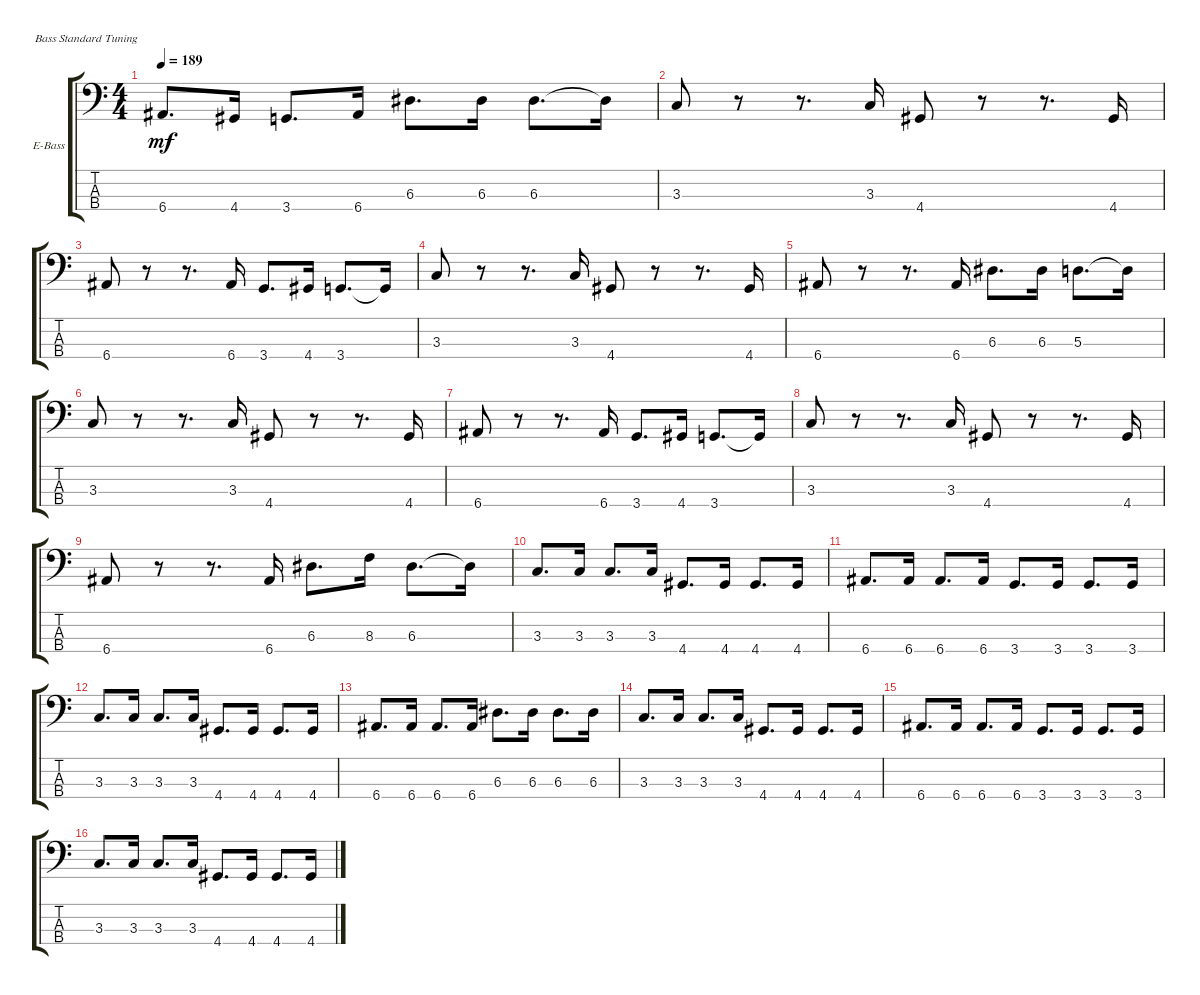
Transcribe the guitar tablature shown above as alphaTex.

\defaultSystemsLayout 4
\bracketExtendMode groupsimilarinstruments
\firstSystemTrackNameOrientation horizontal
\otherSystemsTrackNameOrientation horizontal
\track ("Electric Bass" "E-Bass") {instrument electricbassfinger}
\staff {score tabs}
\tuning (G2 D2 A1 E1)
\ts (4 4)
\tempo 189
\clef f4
\scale
0.333333
\ks c
6.4.8{d dy mf} 4.4.16 3.4.8{d} 6.4.16 6.3.8{d} 6.3.16 6.3.8{d} 6.3{t}.16 |
\scale
0.333333 3.3.8 r.8 r.8{d} 3.3.16 4.4.8 r.8 r.8{d} 4.4.16 |
\scale
0.333333 6.4.8 r.8 r.8{d} 6.4.16 3.4.8{d} 4.4.16 3.4.8{d} 3.4{t}.16 |
\scale
0.333333 3.3.8 r.8 r.8{d} 3.3.16 4.4.8 r.8 r.8{d} 4.4.16 |
\scale
0.333333 6.4.8 r.8 r.8{d} 6.4.16 6.3.8{d} 6.3.16 5.3.8{d} 5.3{t}.16 |
\scale
0.333333 3.3.8 r.8 r.8{d} 3.3.16 4.4.8 r.8 r.8{d} 4.4.16 |
\scale
0.333333 6.4.8 r.8 r.8{d} 6.4.16 3.4.8{d} 4.4.16 3.4.8{d} 3.4{t}.16 |
\scale
0.333333 3.3.8 r.8 r.8{d} 3.3.16 4.4.8 r.8 r.8{d} 4.4.16 |
\scale
0.333333 6.4.8 r.8 r.8{d} 6.4.16 6.3.8{d} 8.3.16 6.3.8{d} 6.3{t}.16 |
\scale
0.333333 3.3.8{d} 3.3.16 3.3.8{d} 3.3.16 4.4.8{d} 4.4.16 4.4.8{d} 4.4.16 |
\scale
0.333333 6.4.8{d} 6.4.16 6.4.8{d} 6.4.16 3.4.8{d} 3.4.16 3.4.8{d} 3.4.16 |
\scale
0.333333 3.3.8{d} 3.3.16 3.3.8{d} 3.3.16 4.4.8{d} 4.4.16 4.4.8{d} 4.4.16 |
\scale
0.333333 6.4.8{d} 6.4.16 6.4.8{d} 6.4.16 6.3.8{d} 6.3.16 6.3.8{d} 6.3.16 |
\scale
0.333333 3.3.8{d} 3.3.16 3.3.8{d} 3.3.16 4.4.8{d} 4.4.16 4.4.8{d} 4.4.16 |
\scale
0.333333 6.4.8{d} 6.4.16 6.4.8{d} 6.4.16 3.4.8{d} 3.4.16 3.4.8{d} 3.4.16 |
\scale
0.333333 3.3.8{d} 3.3.16 3.3.8{d} 3.3.16 4.4.8{d} 4.4.16 4.4.8{d} 4.4.16
